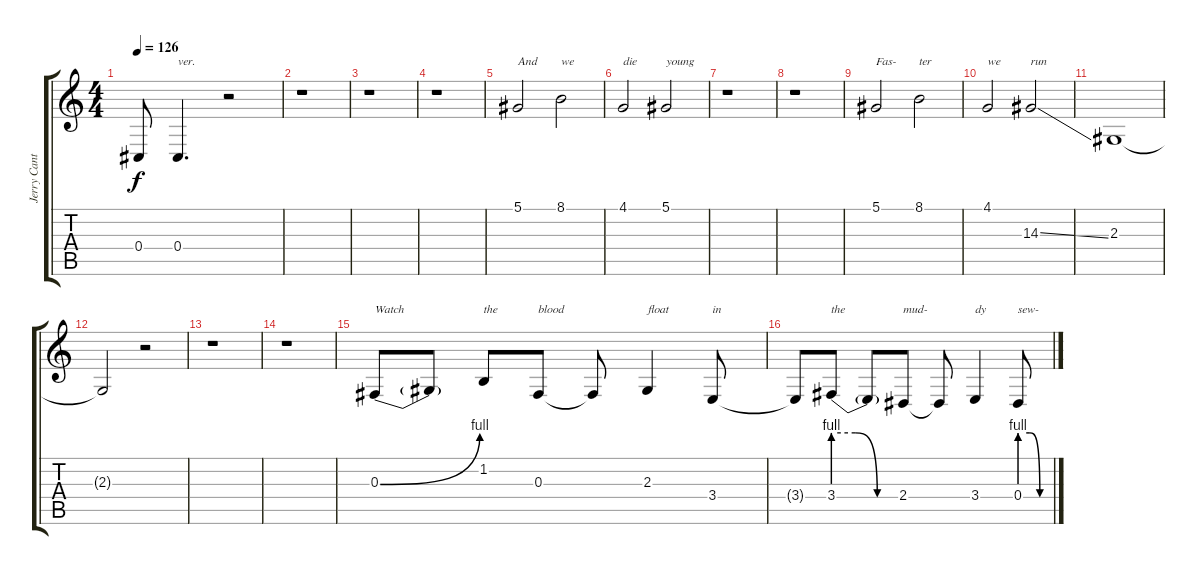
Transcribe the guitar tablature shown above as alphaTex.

\track ("Jerry Cantrell - Backing Vocals" "Jerry Cant") {instrument lead2sawtooth}
\staff {score tabs}
\tuning (Eb4 Bb3 Gb3 Db3 Ab2 Eb2) {hide}
\ts (4 4)
\tempo 126
\clef g2
\ks c
0.4{t}.8{dy f} 0.4.4{d txt "ver."} r.2 |
r.1 |
r.1 |
r.1 |
5.1.2{txt "And"} 8.1.2{txt "we"} |
4.1.2{txt "die"} 5.1.2{txt "young"} |
r.1 |
r.1 |
5.1.2{txt "Fas-"} 8.1.2{txt "ter"} |
4.1.2{txt "we"} 14.3{ss}.2{txt "run"} |
2.3.1 |
2.3{t}.2 r.2 |
r.1 |
r.1 |
0.3{be (bend 0 0 60 4)}.8{txt "Watch"} 0.3{t}.8 1.2.8{txt "the"} 0.3.8{txt "blood"} 0.3{t}.8 2.3.4{txt "float"} 3.4.8{txt "in"} |
3.4{t}.8 3.4{be (custom 0 4 20 4 40 0 60 0)}.8{txt "the"} 3.4{t}.8 2.4.8{txt "mud-"} 2.4{t}.8 3.4.4{txt "dy"} 0.4{be (custom 0 4 20 4 40 0 60 0)}.8{txt "sew-"}
